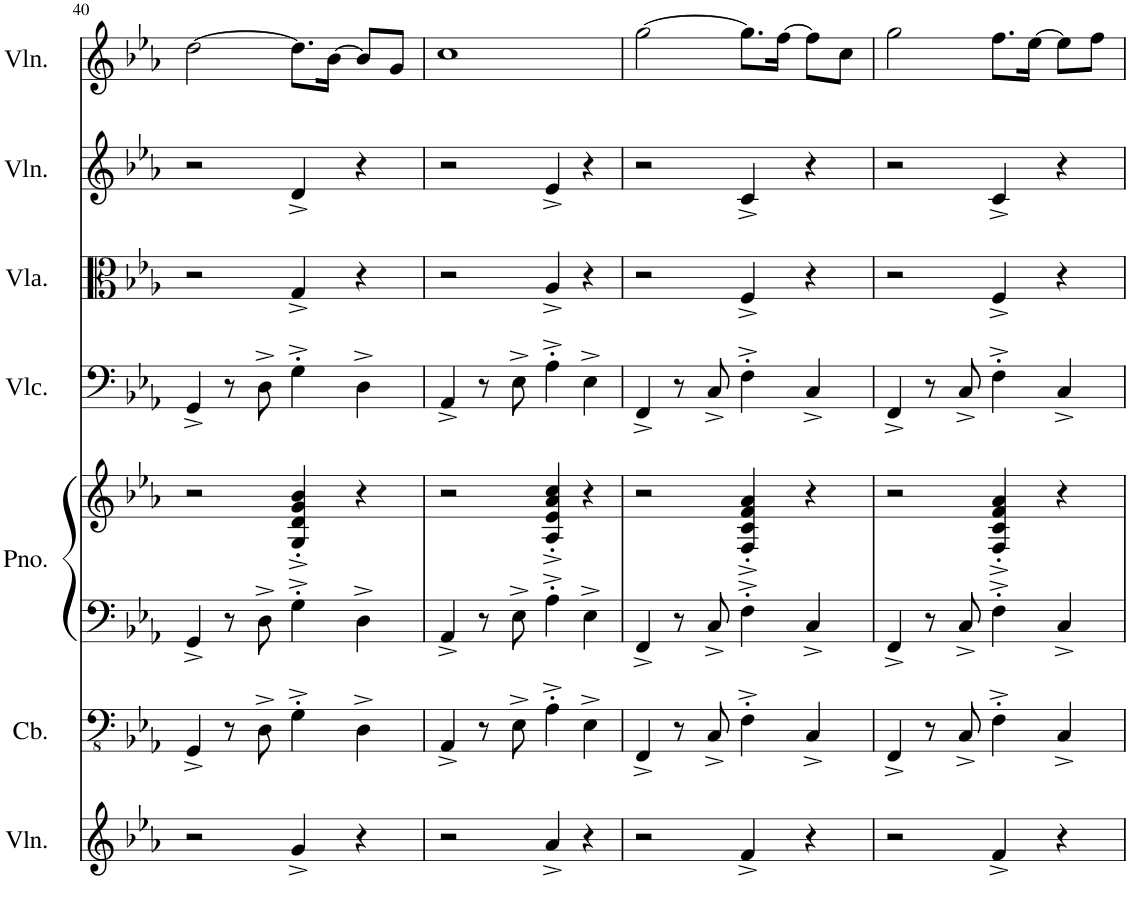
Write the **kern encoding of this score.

**kern	**kern	**kern	**kern	**kern	**kern	**kern	**kern
*part7	*part6	*part5	*part5	*part4	*part3	*part2	*part1
*staff8	*staff7	*staff6	*staff5	*staff4	*staff3	*staff2	*staff1
*I"Violin	*I"Contrabass	*I"Piano	*	*I"Violoncello	*I"Viola	*I"Violin	*I"Violin
*I'Vln.	*I'Cb.	*I'Pno.	*	*I'Vlc.	*I'Vla.	*I'Vln.	*I'Vln.
!!LO:PB:g=z
*clefG2	*clefFv4	*clefF4	*clefG2	*clefF4	*clefC3	*clefG2	*clefG2
*k[b-e-a-]	*k[b-e-a-]	*k[b-e-a-]	*k[b-e-a-]	*k[b-e-a-]	*k[b-e-a-]	*k[b-e-a-]	*k[b-e-a-]
*M4/4	*M4/4	*M4/4	*M4/4	*M4/4	*M4/4	*M4/4	*M4/4
=40	=40	=40	=40	=40	=40	=40	=40
2r	4GGG^/	4GG^/	2r	4GG^/	2r	2r	[2dd\
.	8r	8r	.	8r	.	.	.
.	8DD^\	8D^\	.	8D^\	.	.	.
4g^/	4GG'^\	4G'^\	4G/'^ 4d/'^ 4g/'^ 4b-/'^	4G'^\	4G^/	4d^/	8.dd\L]
.	.	.	.	.	.	.	[16b-\Jk
4r	4DD^\	4D^\	4r	4D^\	4r	4r	8b-/L]
.	.	.	.	.	.	.	8g/J
=41	=41	=41	=41	=41	=41	=41	=41
2r	4AAA-^/	4AA-^/	2r	4AA-^/	2r	2r	1cc
.	8r	8r	.	8r	.	.	.
.	8EE-^\	8E-^\	.	8E-^\	.	.	.
4a-^/	4AA-'^\	4A-'^\	4A-/'^ 4e-/'^ 4a-/'^ 4cc/'^	4A-'^\	4A-^/	4e-^/	.
4r	4EE-^\	4E-^\	4r	4E-^\	4r	4r	.
=42	=42	=42	=42	=42	=42	=42	=42
2r	4FFF^/	4FF^/	2r	4FF^/	2r	2r	[2gg\
.	8r	8r	.	8r	.	.	.
.	8CC^/	8C^/	.	8C^/	.	.	.
4f^/	4FF'^\	4F'^\	4F/'^ 4c/'^ 4f/'^ 4a-/'^	4F'^\	4F^/	4c^/	8.gg\L]
.	.	.	.	.	.	.	[16ff\Jk
4r	4CC^/	4C^/	4r	4C^/	4r	4r	8ff\L]
.	.	.	.	.	.	.	8cc\J
=43	=43	=43	=43	=43	=43	=43	=43
2r	4FFF^/	4FF^/	2r	4FF^/	2r	2r	2gg\
.	8r	8r	.	8r	.	.	.
.	8CC^/	8C^/	.	8C^/	.	.	.
4f^/	4FF'^\	4F'^\	4F/'^ 4c/'^ 4f/'^ 4a-/'^	4F'^\	4F^/	4c^/	8.ff\L
.	.	.	.	.	.	.	[16ee-\Jk
4r	4CC^/	4C^/	4r	4C^/	4r	4r	8ee-\L]
.	.	.	.	.	.	.	8ff\J
=	=	=	=	=	=	=	=
*-	*-	*-	*-	*-	*-	*-	*-
